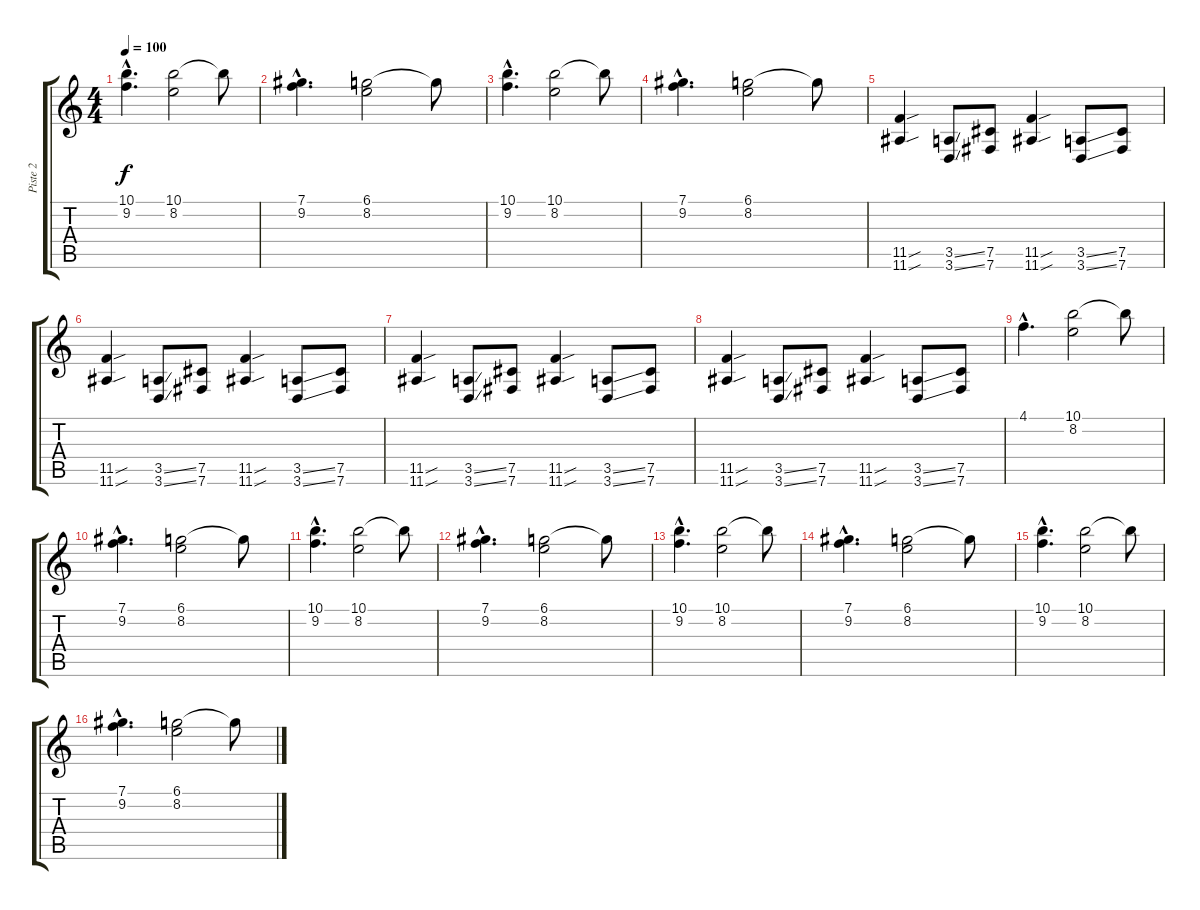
\track ("Piste 2" "Piste 2") {instrument distortionguitar}
\staff {score tabs}
\tuning (Db4 Ab3 E3 B2 Gb2 B1) {hide}
\ts (4 4)
\tempo 100
\clef g2
\ks c
(10.1{hac} 9.2{hac}).4{d dy f} (10.1 8.2).2 10.1{t}.8 |
(7.1{hac} 9.2{hac}).4{d} (6.1 8.2).2 6.1{t}.8 |
(10.1{hac} 9.2{hac}).4{d} (10.1 8.2).2 10.1{t}.8 |
(7.1{hac} 9.2{hac}).4{d} (6.1 8.2).2 6.1{t}.8 |
(11.5{sou} 11.6{sou}).4{instrument distortionguitar} (3.5{ss} 3.6{ss}).8 (7.5 7.6).8 (11.5{sou} 11.6{sou}).4 (3.5{ss} 3.6{ss}).8 (7.5 7.6).8 |
(11.5{sou} 11.6{sou}).4 (3.5{ss} 3.6{ss}).8 (7.5 7.6).8 (11.5{sou} 11.6{sou}).4 (3.5{ss} 3.6{ss}).8 (7.5 7.6).8 |
(11.5{sou} 11.6{sou}).4 (3.5{ss} 3.6{ss}).8 (7.5 7.6).8 (11.5{sou} 11.6{sou}).4 (3.5{ss} 3.6{ss}).8 (7.5 7.6).8 |
(11.5{sou} 11.6{sou}).4 (3.5{ss} 3.6{ss}).8 (7.5 7.6).8 (11.5{sou} 11.6{sou}).4 (3.5{ss} 3.6{ss}).8 (7.5 7.6).8 |
4.1{hac}.4{d instrument electricguitarclean} (10.1 8.2).2 10.1{t}.8 |
(7.1{hac} 9.2{hac}).4{d} (6.1 8.2).2 6.1{t}.8 |
(10.1{hac} 9.2{hac}).4{d} (10.1 8.2).2 10.1{t}.8 |
(7.1{hac} 9.2{hac}).4{d} (6.1 8.2).2 6.1{t}.8 |
(10.1{hac} 9.2{hac}).4{d} (10.1 8.2).2 10.1{t}.8 |
(7.1{hac} 9.2{hac}).4{d} (6.1 8.2).2 6.1{t}.8 |
(10.1{hac} 9.2{hac}).4{d} (10.1 8.2).2 10.1{t}.8 |
(7.1{hac} 9.2{hac}).4{d} (6.1 8.2).2 6.1{t}.8
